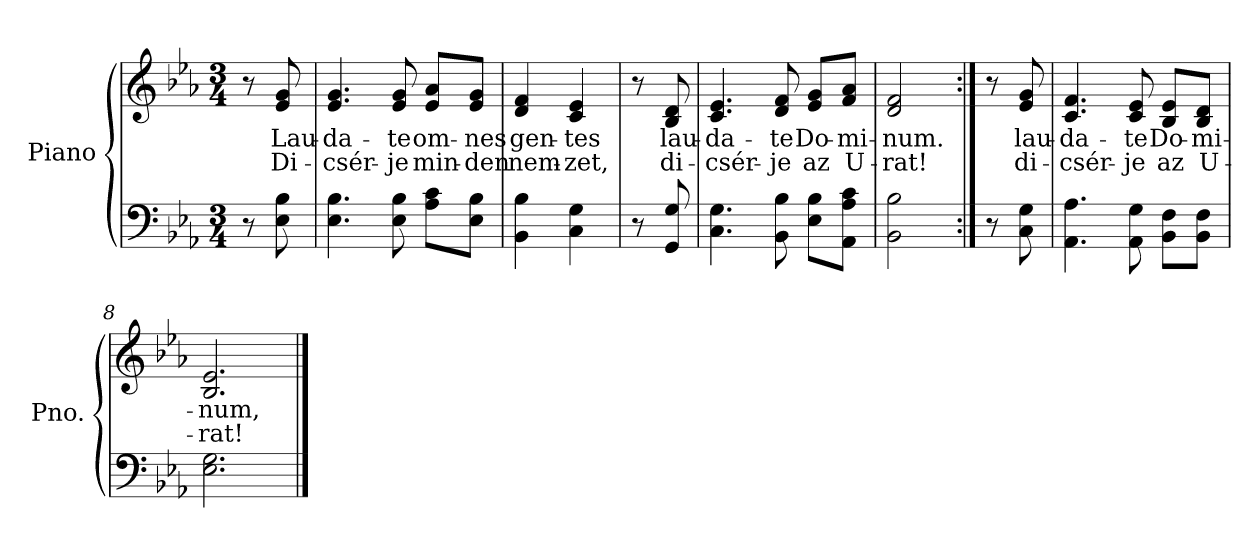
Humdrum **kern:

**kern	**kern	**text	**text
*part1	*part1	*part1	*part1
*staff2	*staff1	*staff1	*staff1
*I"Piano	*	*	*
*I'Pno.	*	*	*
*clefF4	*clefG2	*	*
*k[b-e-a-]	*k[b-e-a-]	*	*
*M3/4	*M3/4	*	*
*MM63	*MM63	*	*
=	=	=	=
8r	8r	.	.
!	!	!LO:LY:b	!LO:LY:b
8E-\ 8B-\	8e-/ 8g/	Lau-	Di-
=1	=1	=1	=1
!	!	!LO:LY:b	!LO:LY:b
4.E-\ 4.B-\	4.e-/ 4.g/	-da-	-csér-
!	!	!LO:LY:b	!LO:LY:b
8E-\ 8B-\	8e-/ 8g/	-te	-je
!	!	!LO:LY:b	!LO:LY:b
8A-\ 8c\L	8e-/ 8a-/L	om-	min-
!	!	!LO:LY:b	!LO:LY:b
8E-\ 8B-\J	8e-/ 8g/J	-nes	-den
=2	=2	=2	=2
!	!	!LO:LY:b	!LO:LY:b
4BB-\ 4B-\	4d/ 4f/	gen-	nem-
!	!	!LO:LY:b	!LO:LY:b
4C\ 4G\	4c/ 4e-/	-tes	-zet,
=3	=3	=3	=3
8r	8r	.	.
!	!	!LO:LY:b	!LO:LY:b
8GG/ 8G/	8B-/ 8d/	lau-	di-
=4	=4	=4	=4
!	!	!LO:LY:b	!LO:LY:b
4.C\ 4.G\	4.c/ 4.e-/	-da-	-csér-
!	!	!LO:LY:b	!LO:LY:b
8BB-\ 8B-\	8d/ 8f/	-te	-je
!	!	!LO:LY:b	!LO:LY:b
8E-\ 8B-\L	8e-/ 8g/L	Do-	az
!	!	!LO:LY:b	!LO:LY:b
8AA-\ 8A-\ 8c\J	8f/ 8a-/J	-mi-	U-
=5	=5	=5	=5
!	!	!LO:LY:b	!LO:LY:b
2BB-\ 2B-\	2d/ 2f/	-num.	-rat!
!!LO:LB:g=z
=6:|!	=6:|!	=6:|!	=6:|!
8r	8r	.	.
!	!	!LO:LY:b	!LO:LY:b
8C\ 8G\	8e-/ 8g/	lau-	di-
=7	=7	=7	=7
!	!	!LO:LY:b	!LO:LY:b
4.AA-\ 4.A-\	4.c/ 4.f/	-da-	-csér-
!	!	!LO:LY:b	!LO:LY:b
8AA-\ 8G\	8c/ 8e-/	-te	-je
!	!	!LO:LY:b	!LO:LY:b
8BB-\ 8F\L	8B-/ 8e-/L	Do-	az
!	!	!LO:LY:b	!LO:LY:b
8BB-\ 8F\J	8B-/ 8d/J	-mi-	U-
=8	=8	=8	=8
!	!	!LO:LY:b	!LO:LY:b
2.E-\ 2.G\	2.B-/ 2.e-/	-num,	-rat!
==	==	==	==
*-	*-	*-	*-
